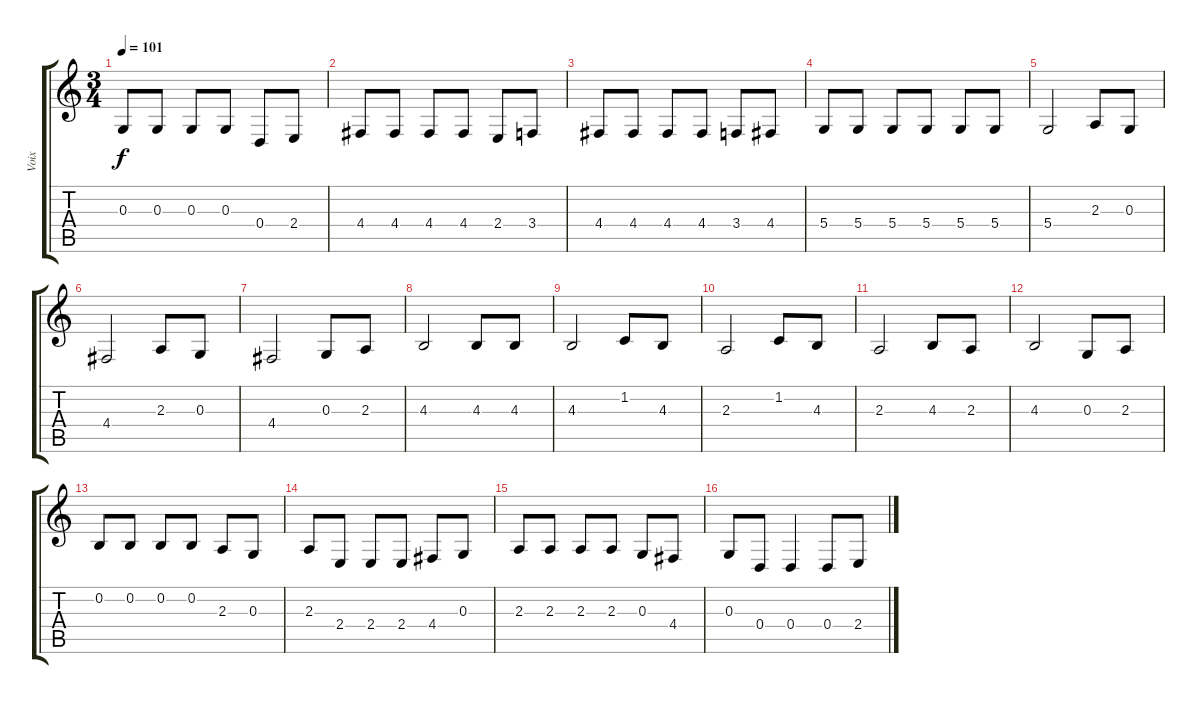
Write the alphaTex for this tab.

\track ("Voix" "Voix") {instrument flute}
\staff {score tabs}
\tuning (E4 B3 G3 D3 A2 E2) {hide}
\ts (3 4)
\tempo 101
\clef g2
\ks c
0.3.8{dy f} 0.3.8 0.3.8 0.3.8 0.4.8 2.4.8 |
4.4.8 4.4.8 4.4.8 4.4.8 2.4.8 3.4.8 |
4.4.8 4.4.8 4.4.8 4.4.8 3.4.8 4.4.8 |
5.4.8 5.4.8 5.4.8 5.4.8 5.4.8 5.4.8 |
5.4.2 2.3.8 0.3.8 |
4.4.2 2.3.8 0.3.8 |
4.4.2 0.3.8 2.3.8 |
4.3.2 4.3.8 4.3.8 |
4.3.2 1.2.8 4.3.8 |
2.3.2 1.2.8 4.3.8 |
2.3.2 4.3.8 2.3.8 |
4.3.2 0.3.8 2.3.8 |
0.2.8 0.2.8 0.2.8 0.2.8 2.3.8 0.3.8 |
2.3.8 2.4.8 2.4.8 2.4.8 4.4.8 0.3.8 |
2.3.8 2.3.8 2.3.8 2.3.8 0.3.8 4.4.8 |
0.3.8 0.4.8 0.4.4 0.4.8 2.4.8
